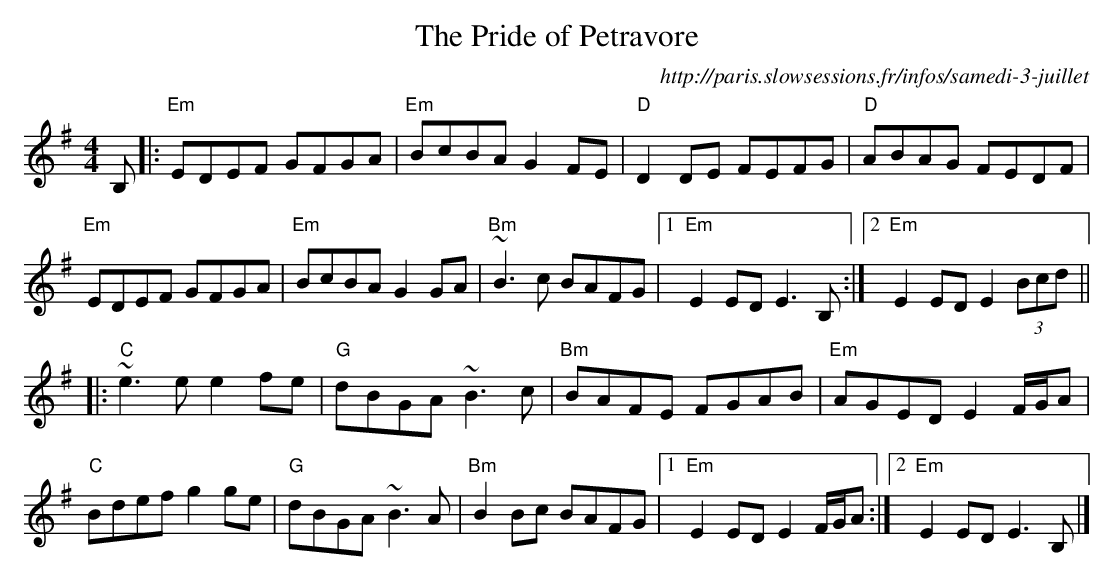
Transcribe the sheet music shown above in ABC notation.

X:1
T:Pride of Petravore, The
O:http://paris.slowsessions.fr/infos/samedi-3-juillet
M:4/4
L:1/8
K:Em
B,\
|:"Em"EDEF GFGA|"Em"BcBA G2FE|"D" D2DE FEFG|"D"ABAG FEDF|
  "Em"EDEF GFGA|"Em"BcBA G2GA|"Bm"~B3c BAFG|1"Em"E2ED E3B,:|2"Em"E2ED E2 (3Bcd||
|:"C" ~e3e e2fe|"G" dBGA ~B3c|"Bm"BAFE FGAB|"Em"AGED E2F/G/A|
  "C" Bdef g2ge|"G" dBGA ~B3A|"Bm"B2Bc BAFG|1"Em"E2ED E2F/G/A:|2"Em"E2ED E3B,|]
